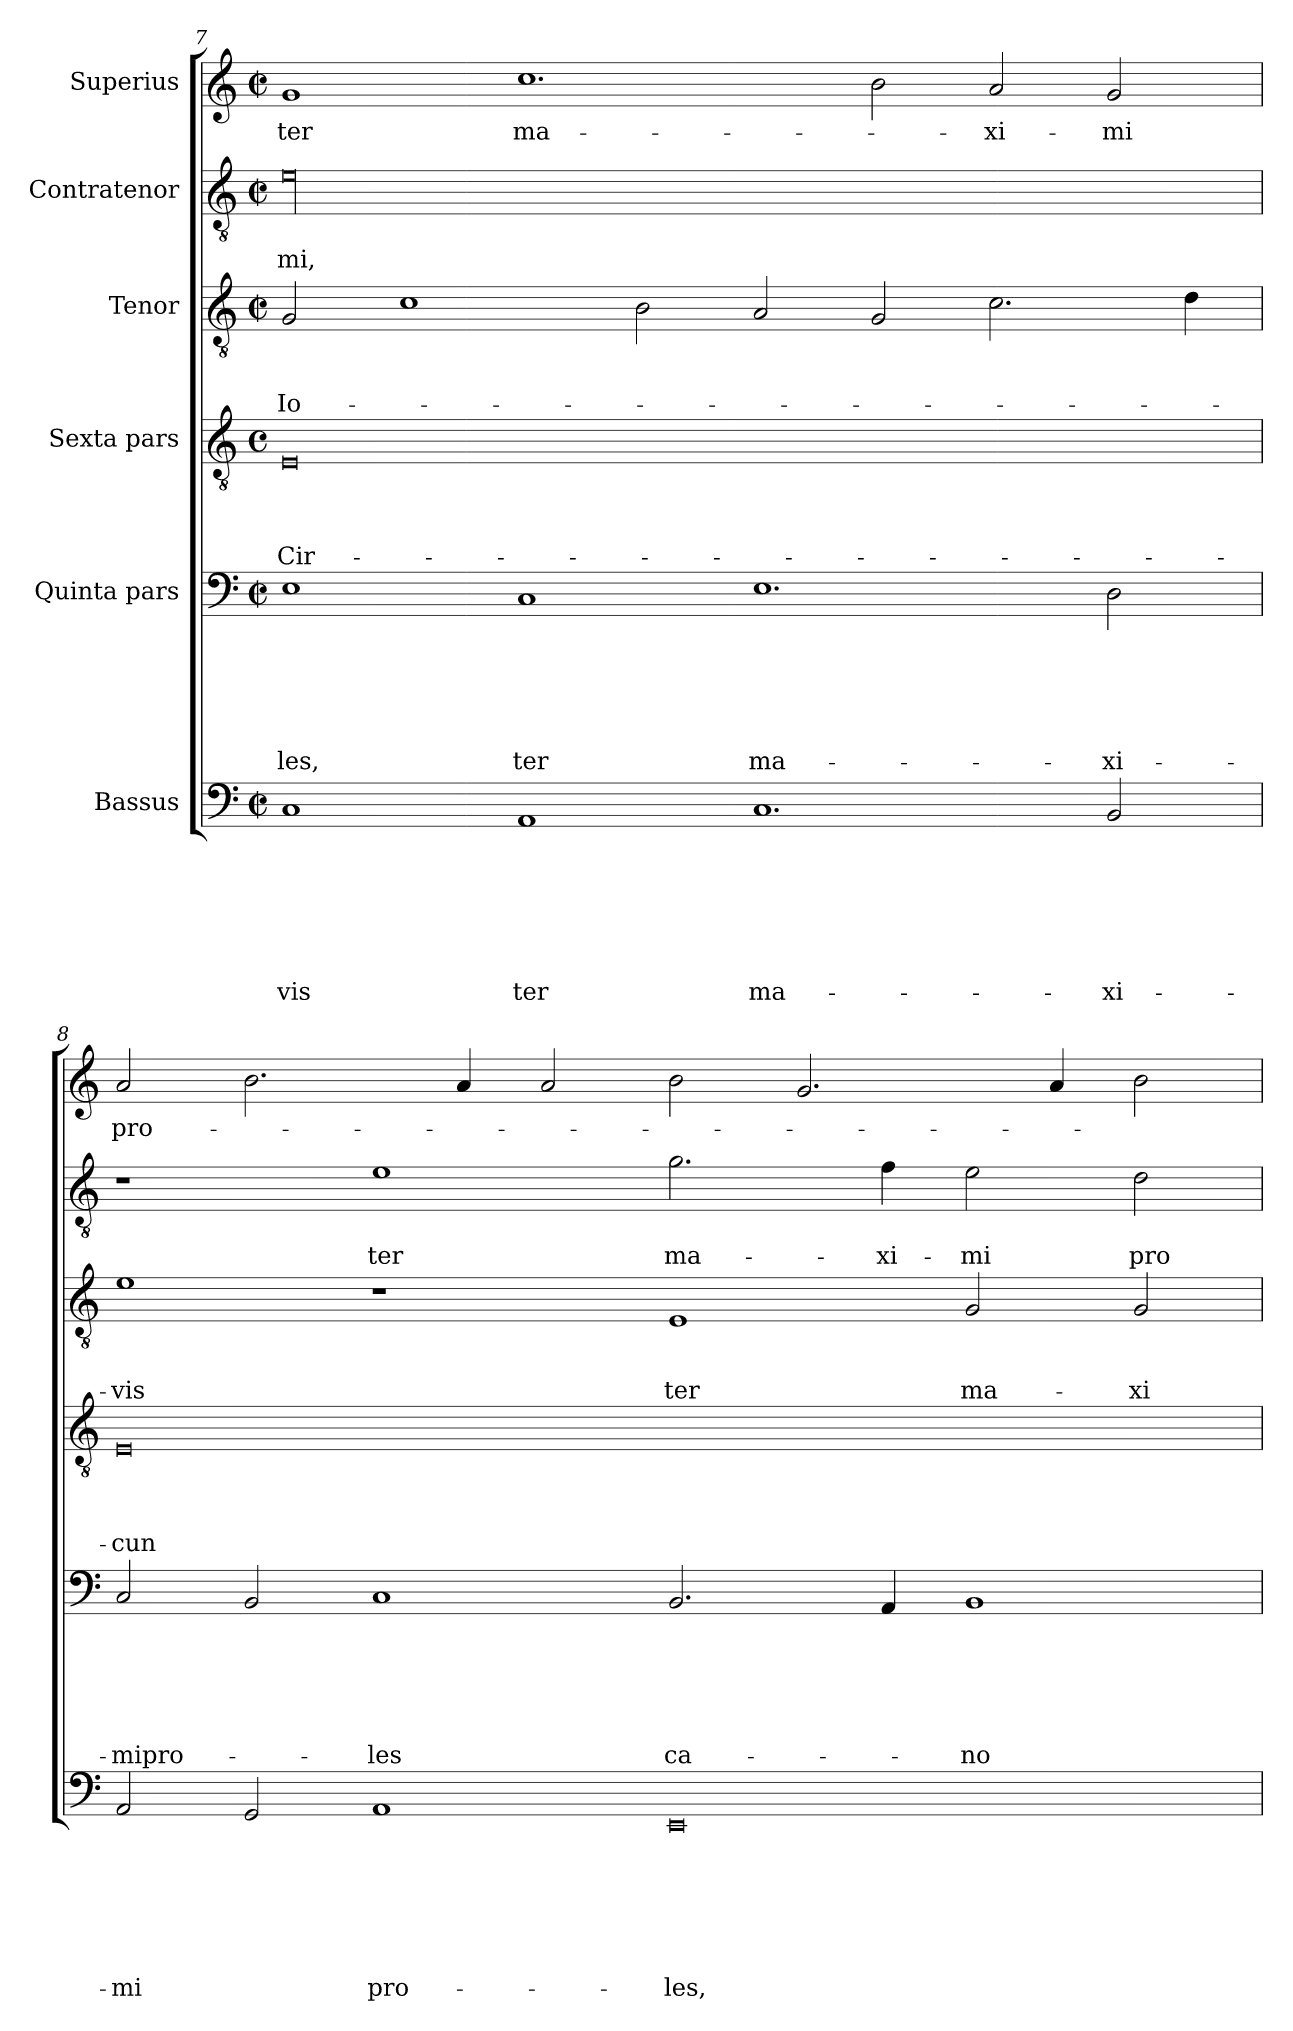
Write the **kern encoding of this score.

**kern	**text	**text	**text	**text	**text	**text	**text	**kern	**text	**text	**text	**text	**text	**text	**kern	**text	**text	**text	**text	**kern	**text	**text	**text	**kern	**text	**text	**kern	**text
*part6	*part6	*part6	*part6	*part6	*part6	*part6	*part6	*part5	*part5	*part5	*part5	*part5	*part5	*part5	*part4	*part4	*part4	*part4	*part4	*part3	*part3	*part3	*part3	*part2	*part2	*part2	*part1	*part1
*staff6	*staff6	*staff6	*staff6	*staff6	*staff6	*staff6	*staff6	*staff5	*staff5	*staff5	*staff5	*staff5	*staff5	*staff5	*staff4	*staff4	*staff4	*staff4	*staff4	*staff3	*staff3	*staff3	*staff3	*staff2	*staff2	*staff2	*staff1	*staff1
*I"Bassus	*	*	*	*	*	*	*	*I"Quinta pars	*	*	*	*	*	*	*I"Sexta pars	*	*	*	*	*I"Tenor	*	*	*	*I"Contratenor	*	*	*I"Superius	*
*clefF4	*	*	*	*	*	*	*	*clefF4	*	*	*	*	*	*	*clefGv2	*	*	*	*	*clefGv2	*	*	*	*clefGv2	*	*	*clefG2	*
*k[]	*	*	*	*	*	*	*	*k[]	*	*	*	*	*	*	*k[]	*	*	*	*	*k[]	*	*	*	*k[]	*	*	*k[]	*
*C:	*	*	*	*	*	*	*	*C:	*	*	*	*	*	*	*C:	*	*	*	*	*C:	*	*	*	*C:	*	*	*C:	*
*M2/2	*	*	*	*	*	*	*	*M2/2	*	*	*	*	*	*	*M4/4	*	*	*	*	*M2/2	*	*	*	*M2/2	*	*	*M2/2	*
*met(c|)	*	*	*	*	*	*	*	*met(c|)	*	*	*	*	*	*	*met(c)	*	*	*	*	*met(c|)	*	*	*	*met(c|)	*	*	*met(c|)	*
=7	=7	=7	=7	=7	=7	=7	=7	=7	=7	=7	=7	=7	=7	=7	=7	=7	=7	=7	=7	=7	=7	=7	=7	=7	=7	=7	=7	=7
!	!	!	!	!	!	!	!LO:LY:b	!	!	!	!	!	!	!LO:LY:b	!	!	!	!	!LO:LY:b	!	!	!	!LO:LY:b	!	!	!LO:LY:b	!	!LO:LY:b
1C	.	.	.	.	.	.	-vis	1E	.	.	.	.	.	-les,	0E	.	.	.	Cir-	2G/	.	.	Io-	00e	.	-mi,	1g	ter
.	.	.	.	.	.	.	.	.	.	.	.	.	.	.	.	.	.	.	.	1c	.	.	.	.	.	.	.	.
!	!	!	!	!	!	!	!LO:LY:b	!	!	!	!	!	!	!LO:LY:b	!	!	!	!	!	!	!	!	!	!	!	!	!	!LO:LY:b
1AA	.	.	.	.	.	.	ter	1C	.	.	.	.	.	ter	.	.	.	.	.	.	.	.	.	.	.	.	1.cc	ma-
.	.	.	.	.	.	.	.	.	.	.	.	.	.	.	.	.	.	.	.	2B\	.	.	.	.	.	.	.	.
!	!	!	!	!	!	!	!LO:LY:b	!	!	!	!	!	!	!LO:LY:b	!	!	!	!	!	!	!	!	!	!	!	!	!	!
1.C	.	.	.	.	.	.	ma-	1.E	.	.	.	.	.	ma-	0ryy	.	.	.	.	2A/	.	.	.	.	.	.	.	.
.	.	.	.	.	.	.	.	.	.	.	.	.	.	.	.	.	.	.	.	2G/	.	.	.	.	.	.	2b\	.
!	!	!	!	!	!	!	!	!	!	!	!	!	!	!	!	!	!	!	!	!	!	!	!	!	!	!	!	!LO:LY:b
.	.	.	.	.	.	.	.	.	.	.	.	.	.	.	.	.	.	.	.	2.c\	.	.	.	.	.	.	2a/	-xi-
!	!	!	!	!	!	!	!LO:LY:b	!	!	!	!	!	!	!LO:LY:b	!	!	!	!	!	!	!	!	!	!	!	!	!	!LO:LY:b
2BB/	.	.	.	.	.	.	-xi-	2D\	.	.	.	.	.	-xi-	.	.	.	.	.	.	.	.	.	.	.	.	2g/	-mi
.	.	.	.	.	.	.	.	.	.	.	.	.	.	.	.	.	.	.	.	4d\	.	.	.	.	.	.	.	.
!!LO:PB:g=z
=8	=8	=8	=8	=8	=8	=8	=8	=8	=8	=8	=8	=8	=8	=8	=8	=8	=8	=8	=8	=8	=8	=8	=8	=8	=8	=8	=8	=8
!	!	!	!	!	!	!	!LO:LY:b	!	!	!	!	!	!	!LO:LY:b	!	!	!	!	!LO:LY:b	!	!	!	!LO:LY:b	!	!	!	!	!LO:LY:b
2AA/	.	.	.	.	.	.	-mi	2C/	.	.	.	.	.	-mipro-	0E	.	.	.	-cun-	1e	.	.	-vis	1r	.	.	2a/	pro-
2GG/	.	.	.	.	.	.	.	2BB/	.	.	.	.	.	.	.	.	.	.	.	.	.	.	.	.	.	.	2.b\	.
!	!	!	!	!	!	!	!LO:LY:b	!	!	!	!	!	!	!LO:LY:b	!	!	!	!	!	!	!	!	!	!	!	!LO:LY:b	!	!
1AA	.	.	.	.	.	.	pro-	1C	.	.	.	.	.	-les	.	.	.	.	.	1r	.	.	.	1e	.	ter	.	.
.	.	.	.	.	.	.	.	.	.	.	.	.	.	.	.	.	.	.	.	.	.	.	.	.	.	.	4a/	.
.	.	.	.	.	.	.	.	.	.	.	.	.	.	.	.	.	.	.	.	.	.	.	.	.	.	.	2a/	.
!	!	!	!	!	!	!	!LO:LY:b	!	!	!	!	!	!	!LO:LY:b	!	!	!	!	!	!	!	!	!LO:LY:b	!	!	!LO:LY:b	!	!
0EE	.	.	.	.	.	.	-les,	2.BB/	.	.	.	.	.	ca-	0ryy	.	.	.	.	1E	.	.	ter	2.g\	.	ma-	2b\	.
.	.	.	.	.	.	.	.	.	.	.	.	.	.	.	.	.	.	.	.	.	.	.	.	.	.	.	2.g/	.
!	!	!	!	!	!	!	!	!	!	!	!	!	!	!	!	!	!	!	!	!	!	!	!	!	!	!LO:LY:b	!	!
.	.	.	.	.	.	.	.	4AA/	.	.	.	.	.	.	.	.	.	.	.	.	.	.	.	4f\	.	-xi-	.	.
!	!	!	!	!	!	!	!	!	!	!	!	!	!	!LO:LY:b	!	!	!	!	!	!	!	!	!LO:LY:b	!	!	!LO:LY:b:rj	!	!
.	.	.	.	.	.	.	.	1BB	.	.	.	.	.	-no-	.	.	.	.	.	2G/	.	.	ma-	2e\	.	-mi	.	.
.	.	.	.	.	.	.	.	.	.	.	.	.	.	.	.	.	.	.	.	.	.	.	.	.	.	.	4a/	.
!	!	!	!	!	!	!	!	!	!	!	!	!	!	!	!	!	!	!	!	!	!	!	!LO:LY:b:rj	!	!	!LO:LY:b	!	!
.	.	.	.	.	.	.	.	.	.	.	.	.	.	.	.	.	.	.	.	2G/	.	.	-xi-	2d\	.	pro-	2b\	.
=	=	=	=	=	=	=	=	=	=	=	=	=	=	=	=	=	=	=	=	=	=	=	=	=	=	=	=	=
*-	*-	*-	*-	*-	*-	*-	*-	*-	*-	*-	*-	*-	*-	*-	*-	*-	*-	*-	*-	*-	*-	*-	*-	*-	*-	*-	*-	*-
